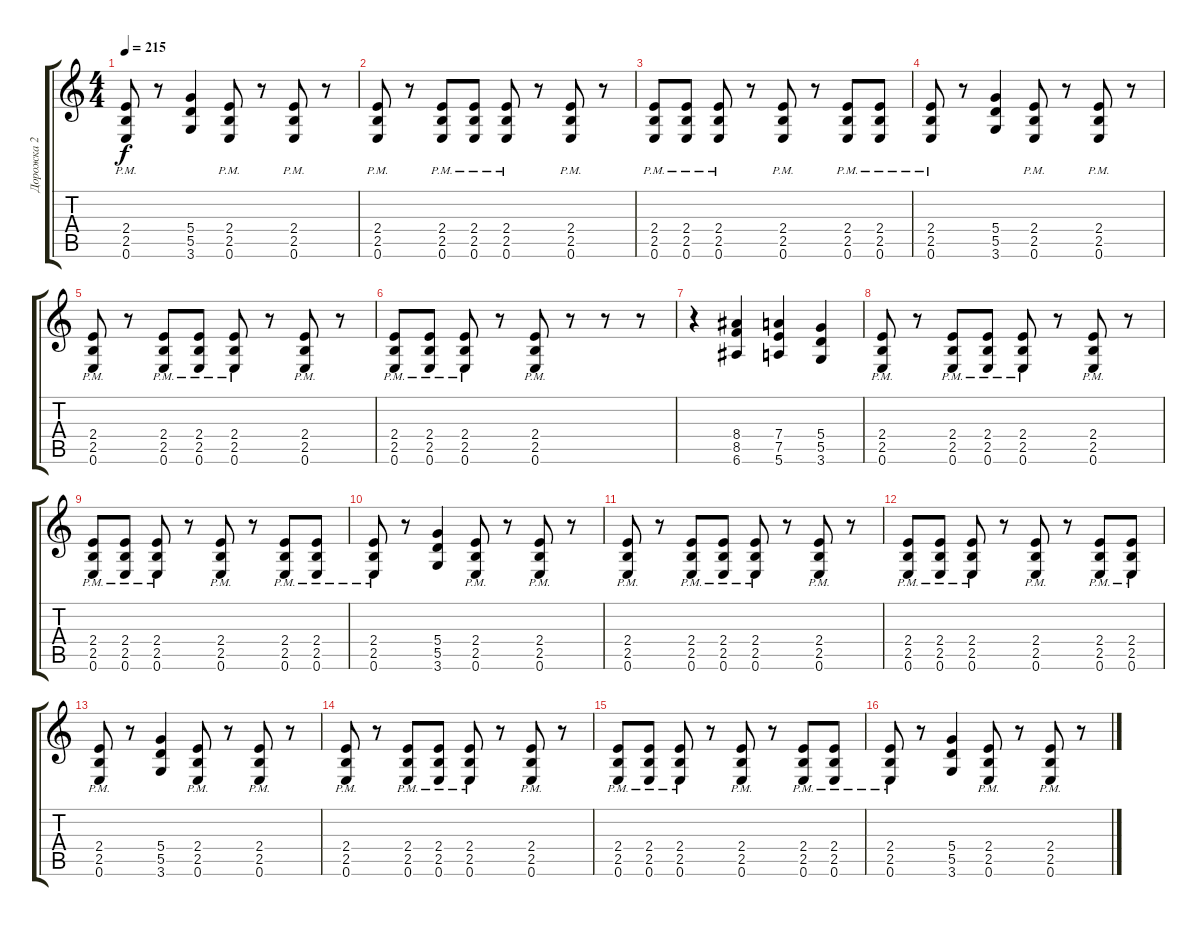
\track ("Дорожка 2" "Дорожка 2") {instrument distortionguitar}
\staff {score tabs}
\tuning (E4 B3 G3 D3 A2 E2) {hide}
\ts (4 4)
\tempo 215
\clef g2
\ks c
(2.4{pm} 2.5{pm} 0.6{pm}).8{dy f} r.8 (5.4 5.5 3.6).4 (2.4{pm} 2.5{pm} 0.6{pm}).8 r.8 (2.4{pm} 2.5{pm} 0.6{pm}).8 r.8 |
(2.4{pm} 2.5{pm} 0.6{pm}).8 r.8 (2.4{pm} 2.5{pm} 0.6{pm}).8 (2.4{pm} 2.5{pm} 0.6{pm}).8 (2.4{pm} 2.5{pm} 0.6{pm}).8 r.8 (2.4{pm} 2.5{pm} 0.6{pm}).8 r.8 |
(2.4{pm} 2.5{pm} 0.6{pm}).8 (2.4{pm} 2.5{pm} 0.6{pm}).8 (2.4{pm} 2.5{pm} 0.6{pm}).8 r.8 (2.4{pm} 2.5{pm} 0.6{pm}).8 r.8 (2.4{pm} 2.5{pm} 0.6{pm}).8 (2.4{pm} 2.5{pm} 0.6{pm}).8 |
(2.4{pm} 2.5{pm} 0.6{pm}).8 r.8 (5.4 5.5 3.6).4 (2.4{pm} 2.5{pm} 0.6{pm}).8 r.8 (2.4{pm} 2.5{pm} 0.6{pm}).8 r.8 |
(2.4{pm} 2.5{pm} 0.6{pm}).8 r.8 (2.4{pm} 2.5{pm} 0.6{pm}).8 (2.4{pm} 2.5{pm} 0.6{pm}).8 (2.4{pm} 2.5{pm} 0.6{pm}).8 r.8 (2.4{pm} 2.5{pm} 0.6{pm}).8 r.8 |
(2.4{pm} 2.5{pm} 0.6{pm}).8 (2.4{pm} 2.5{pm} 0.6{pm}).8 (2.4{pm} 2.5{pm} 0.6{pm}).8 r.8 (2.4{pm} 2.5{pm} 0.6{pm}).8 r.8 r.8 r.8 |
r.4 (8.4 8.5 6.6).4 (7.4 7.5 5.6).4 (5.4 5.5 3.6).4 |
(2.4{pm} 2.5{pm} 0.6{pm}).8 r.8 (2.4{pm} 2.5{pm} 0.6{pm}).8 (2.4{pm} 2.5{pm} 0.6{pm}).8 (2.4{pm} 2.5{pm} 0.6{pm}).8 r.8 (2.4{pm} 2.5{pm} 0.6{pm}).8 r.8 |
(2.4{pm} 2.5{pm} 0.6{pm}).8 (2.4{pm} 2.5{pm} 0.6{pm}).8 (2.4{pm} 2.5{pm} 0.6{pm}).8 r.8 (2.4{pm} 2.5{pm} 0.6{pm}).8 r.8 (2.4{pm} 2.5{pm} 0.6{pm}).8 (2.4{pm} 2.5{pm} 0.6{pm}).8 |
(2.4{pm} 2.5{pm} 0.6{pm}).8 r.8 (5.4 5.5 3.6).4 (2.4{pm} 2.5{pm} 0.6{pm}).8 r.8 (2.4{pm} 2.5{pm} 0.6{pm}).8 r.8 |
(2.4{pm} 2.5{pm} 0.6{pm}).8 r.8 (2.4{pm} 2.5{pm} 0.6{pm}).8 (2.4{pm} 2.5{pm} 0.6{pm}).8 (2.4{pm} 2.5{pm} 0.6{pm}).8 r.8 (2.4{pm} 2.5{pm} 0.6{pm}).8 r.8 |
(2.4{pm} 2.5{pm} 0.6{pm}).8 (2.4{pm} 2.5{pm} 0.6{pm}).8 (2.4{pm} 2.5{pm} 0.6{pm}).8 r.8 (2.4{pm} 2.5{pm} 0.6{pm}).8 r.8 (2.4{pm} 2.5{pm} 0.6{pm}).8 (2.4{pm} 2.5{pm} 0.6{pm}).8 |
(2.4{pm} 2.5{pm} 0.6{pm}).8 r.8 (5.4 5.5 3.6).4 (2.4{pm} 2.5{pm} 0.6{pm}).8 r.8 (2.4{pm} 2.5{pm} 0.6{pm}).8 r.8 |
(2.4{pm} 2.5{pm} 0.6{pm}).8 r.8 (2.4{pm} 2.5{pm} 0.6{pm}).8 (2.4{pm} 2.5{pm} 0.6{pm}).8 (2.4{pm} 2.5{pm} 0.6{pm}).8 r.8 (2.4{pm} 2.5{pm} 0.6{pm}).8 r.8 |
(2.4{pm} 2.5{pm} 0.6{pm}).8 (2.4{pm} 2.5{pm} 0.6{pm}).8 (2.4{pm} 2.5{pm} 0.6{pm}).8 r.8 (2.4{pm} 2.5{pm} 0.6{pm}).8 r.8 (2.4{pm} 2.5{pm} 0.6{pm}).8 (2.4{pm} 2.5{pm} 0.6{pm}).8 |
(2.4{pm} 2.5{pm} 0.6{pm}).8 r.8 (5.4 5.5 3.6).4 (2.4{pm} 2.5{pm} 0.6{pm}).8 r.8 (2.4{pm} 2.5{pm} 0.6{pm}).8 r.8
